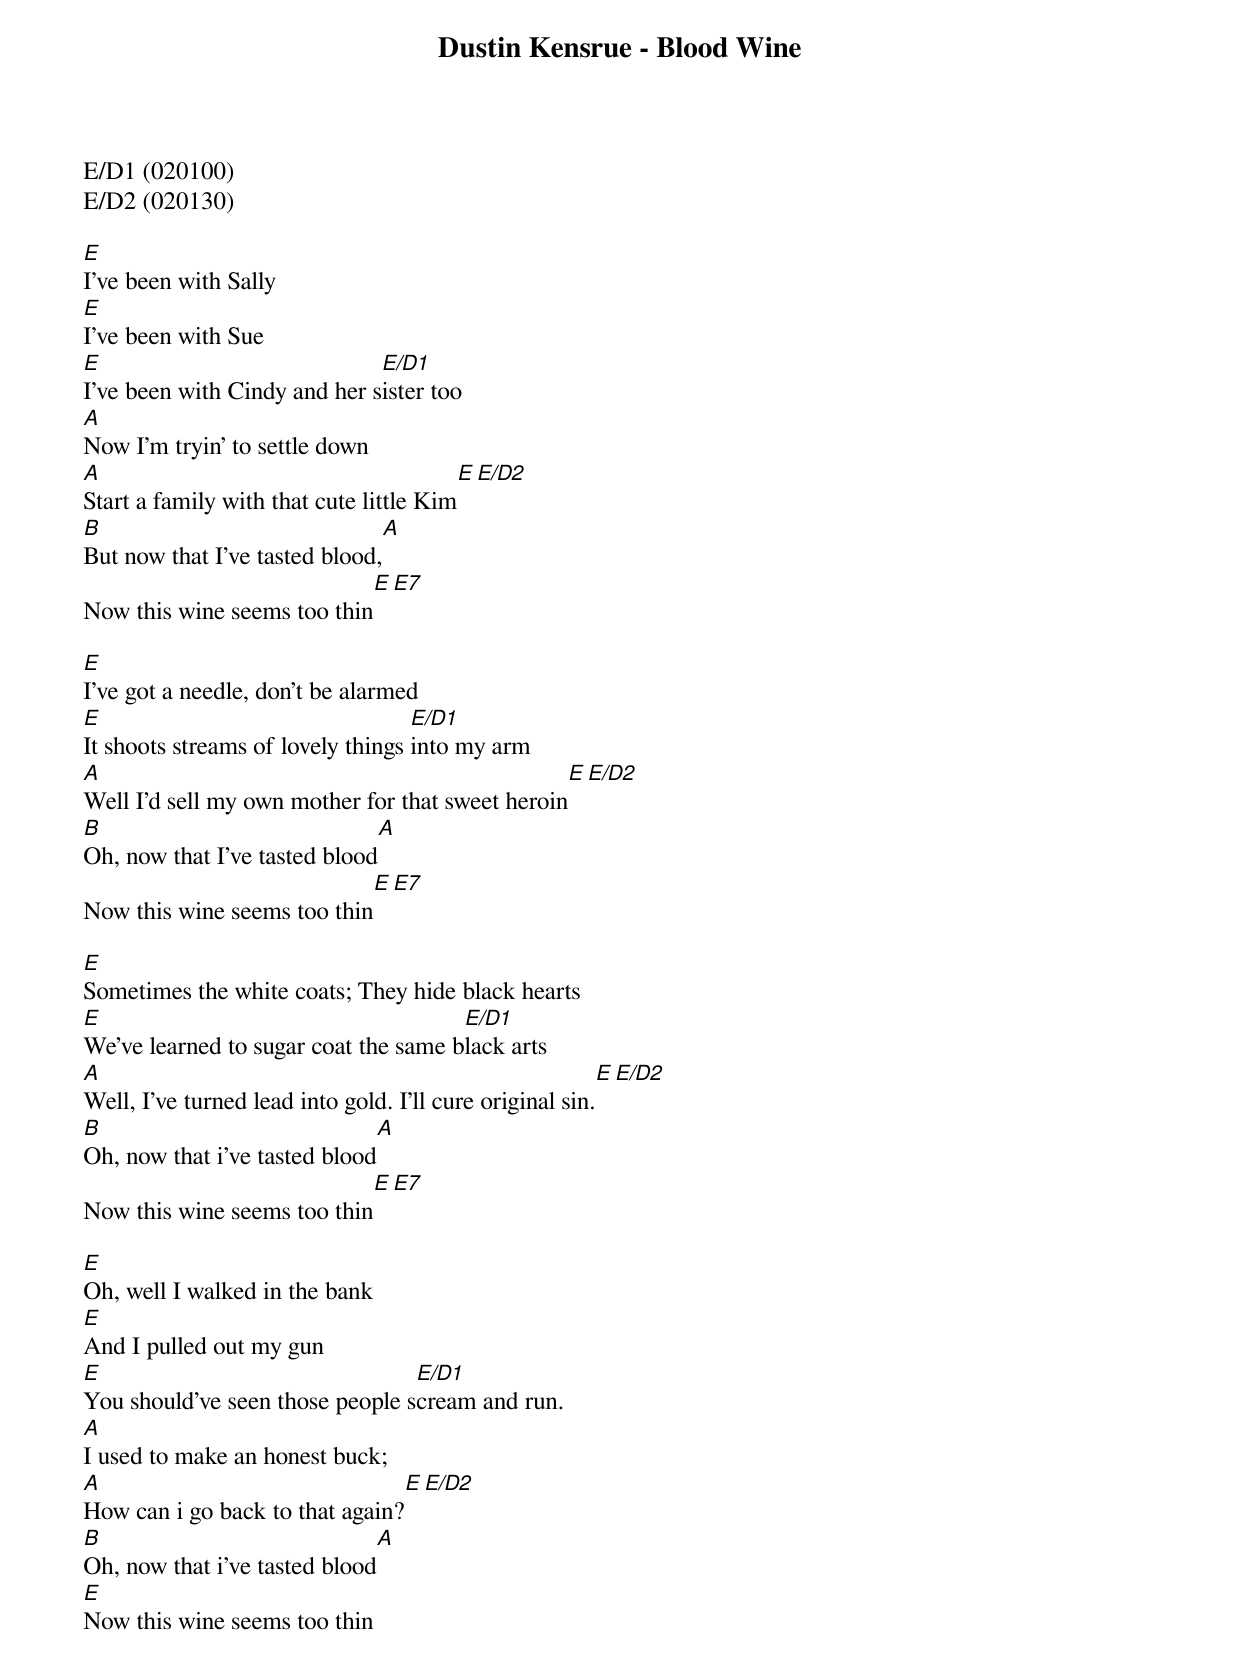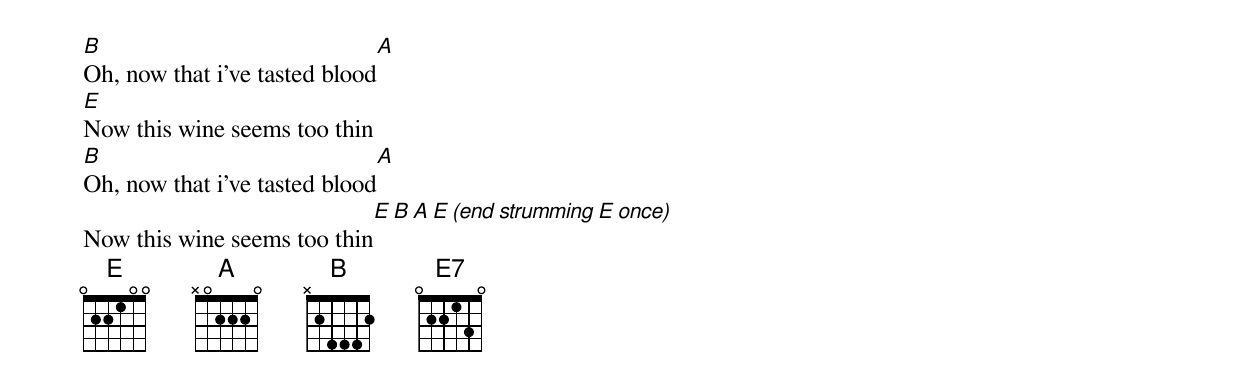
Dustin Kensrue - Blood Wine

E/D1 (020100)
E/D2 (020130)

E
I've been with Sally
E
I've been with Sue
E                             E/D1
I've been with Cindy and her sister too
A
Now I'm tryin' to settle down
A                                        E    E/D2
Start a family with that cute little Kim
B                                   A
But now that I've tasted blood,
                                       E    E7
Now this wine seems too thin

E
I've got a needle, don't be alarmed
E                                  E/D1
It shoots streams of lovely things into my arm
A                                                  E   E/D2
Well I'd sell my own mother for that sweet heroin
B                                    A
Oh, now that I've tasted blood
                                       E   E7
Now this wine seems too thin

E
Sometimes the white coats; They hide black hearts
E                                     E/D1
We've learned to sugar coat the same black arts
A                                                        E  E/D2
Well, I've turned lead into gold. I'll cure original sin.
B                                   A
Oh, now that i've tasted blood
                                       E   E7
Now this wine seems too thin

E
Oh, well I walked in the bank
E
And I pulled out my gun
E                                E/D1
You should've seen those people scream and run.
A
I used to make an honest buck;
A                                   E    E/D2
How can i go back to that again?
B                                   A
Oh, now that i've tasted blood
E
Now this wine seems too thin
B                                   A
Oh, now that i've tasted blood
E
Now this wine seems too thin
B                                   A
Oh, now that i've tasted blood
                             E   B   A   E (end strumming E once)
Now this wine seems too thin
